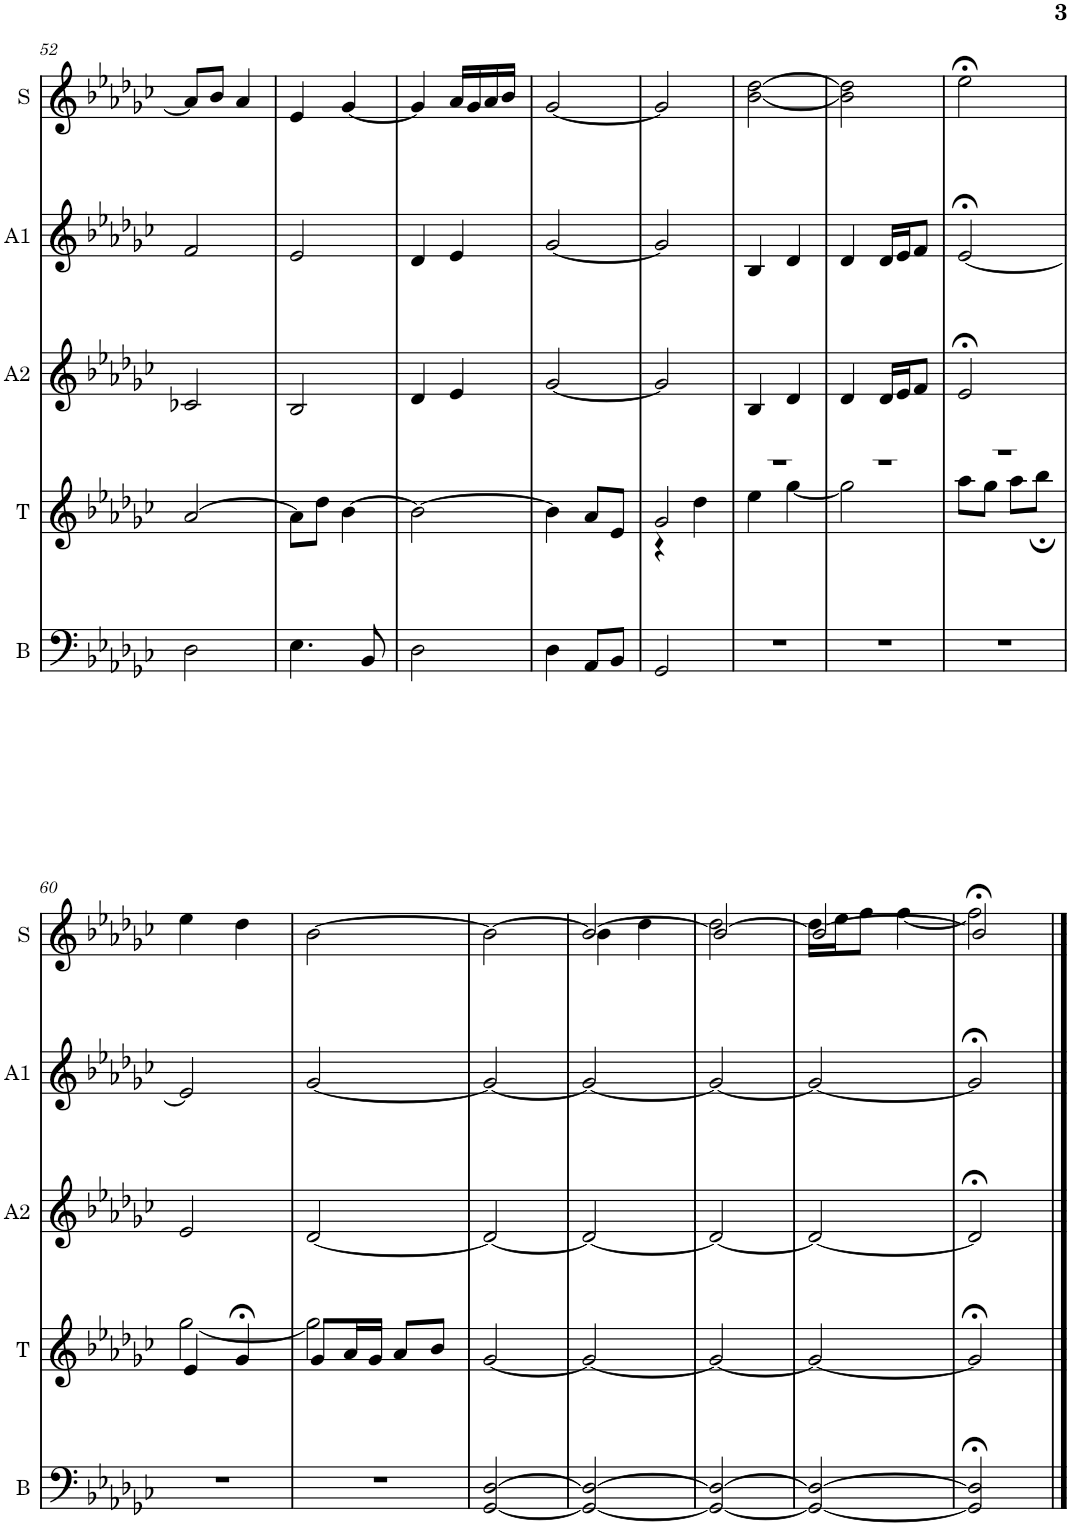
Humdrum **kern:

**kern	**kern	**kern	**kern	**kern
*part5	*part4	*part3	*part2	*part1
*staff5	*staff4	*staff3	*staff2	*staff1
*I"Bass	*I"Tenor	*I"Alto2	*I"Alto1	*I"Soprano
*I'B	*I'T	*I'A2	*I'A1	*I'S
!!LO:PB:g=z
*clefF4	*clefG2	*clefG2	*clefG2	*clefG2
*k[b-e-a-d-g-c-]	*k[b-e-a-d-g-c-]	*k[b-e-a-d-g-c-]	*k[b-e-a-d-g-c-]	*k[b-e-a-d-g-c-]
*M2/4	*M2/4	*M2/4	*M2/4	*M2/4
=52	=52	=52	=52	=52
2D-\	[2a-/	2c-X/	2f/	8a-/L]
.	.	.	.	8b-/J
.	.	.	.	4a-/
=53	=53	=53	=53	=53
4.E-\	8a-\L]	2B-/	2e-/	4e-/
.	8dd-\J	.	.	.
.	[4b-\	.	.	[4g-/
8BB-/	.	.	.	.
=54	=54	=54	=54	=54
2D-\	2b-\_	4d-/	4d-/	4g-/]
.	.	4e-/	4e-/	16a-/LL
.	.	.	.	16g-/
.	.	.	.	16a-/
.	.	.	.	16b-/JJ
=55	=55	=55	=55	=55
4D-\	4b-\]	[2g-/	[2g-/	[2g-/
8AA-/L	8a-/L	.	.	.
8BB-/J	8e-/J	.	.	.
=56	=56	=56	=56	=56
*	*^	*	*	*
2GG-/	2g-/	4r	2g-/]	2g-/]	2g-/]
.	.	4dd-\	.	.	.
=57	=57	=57	=57	=57	=57
2r	2r	4ee-\	4B-/	4B-/	[2b-\ [2dd-\
.	.	[4gg-\	4d-/	4d-/	.
=58	=58	=58	=58	=58	=58
2r	2r	2gg-\]	4d-/	4d-/	2b-\] 2dd-\]
.	.	.	16d-/LL	16d-/LL	.
.	.	.	16e-/J	16e-/J	.
.	.	.	8f/J	8f/J	.
=59	=59	=59	=59	=59	=59
2r	2r	8aa-\L	2e-;</	[2e-;</	2ee-;<\
.	.	8gg-\J	.	.	.
.	.	8aa-\L	.	.	.
.	.	8bb-;\J	.	.	.
!!LO:LB:g=z
=60	=60	=60	=60	=60	=60
2r	4e-/	[2gg-\	2e-/	2e-/]	4ee-\
.	4g-;</	.	.	.	4dd-\
=61	=61	=61	=61	=61	=61
2r	8g-/L	2gg-\]	[2d-/	[2g-/	[2b-\
.	16a-/L	.	.	.	.
.	16g-/JJ	.	.	.	.
.	8a-/L	.	.	.	.
.	8b-/J	.	.	.	.
*	*v	*v	*	*	*
=62	=62	=62	=62	=62
[2GG-/ [2D-/	[2g-/	2d-/_	2g-/_	2b-\_
=63	=63	=63	=63	=63
*	*	*	*	*^
2GG-/_ 2D-/_	2g-/_	2d-/_	2g-/_	2b-/_	4b-\
.	.	.	.	.	4dd-\
=64	=64	=64	=64	=64	=64
2GG-/_ 2D-/_	2g-/_	2d-/_	2g-/_	2b-/_	2dd-\
=65	=65	=65	=65	=65	=65
2GG-/_ 2D-/_	2g-/_	2d-/_	2g-/_	2b-/_	16dd-\LL
.	.	.	.	.	16ee-\J
.	.	.	.	.	8ff\J
.	.	.	.	.	[4ff\
=66	=66	=66	=66	=66	=66
2GG-/];< 2D-/];<	2g-;</]	2d-;</]	2g-;</]	2b-;</]	2ff\]
*	*	*	*	*v	*v
==	==	==	==	==
*-	*-	*-	*-	*-
